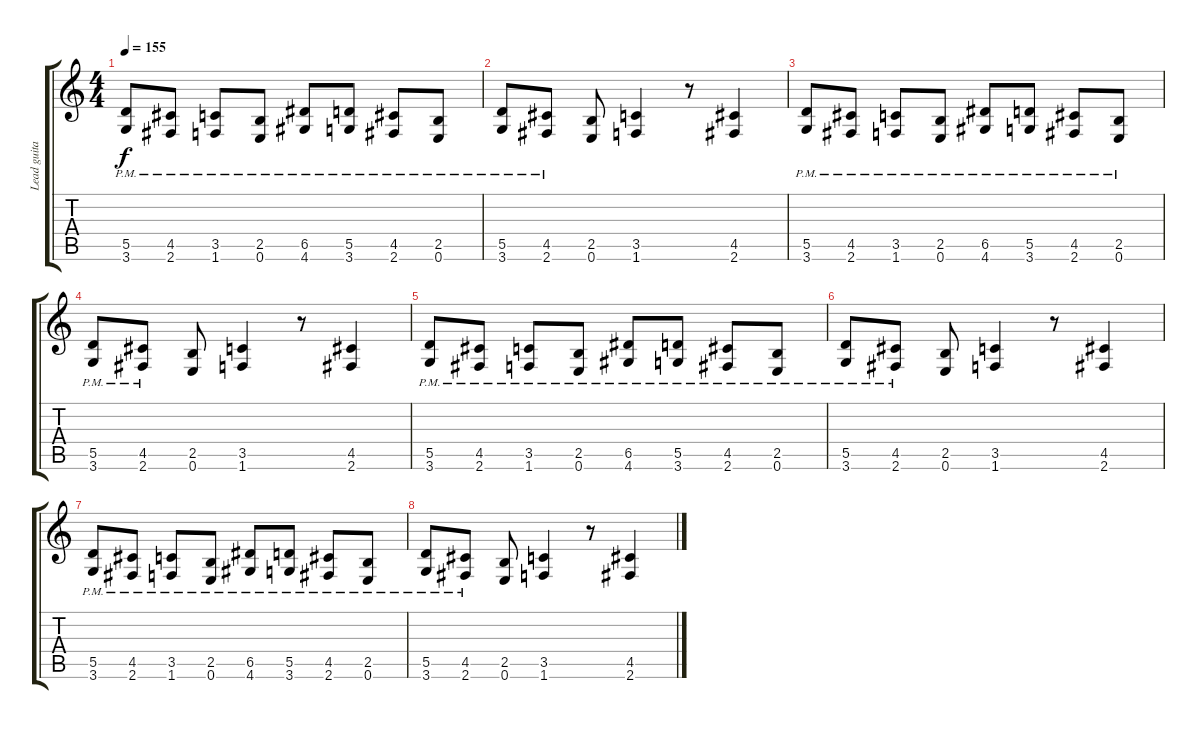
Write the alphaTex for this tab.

\track ("Lead guitar" "Lead guita") {instrument distortionguitar}
\staff {score tabs}
\tuning (E4 B3 G3 D3 A2 E2) {hide}
\ts (4 4)
\tempo 155
\clef g2
\ks c
(5.5{pm} 3.6{pm}).8{dy f} (4.5{pm} 2.6{pm}).8 (3.5{pm} 1.6{pm}).8 (2.5{pm} 0.6{pm}).8 (6.5{pm} 4.6{pm}).8 (5.5{pm} 3.6{pm}).8 (4.5{pm} 2.6{pm}).8 (2.5{pm} 0.6{pm}).8 |
(5.5{pm} 3.6{pm}).8 (4.5{pm} 2.6{pm}).8 (2.5 0.6).8 (3.5 1.6).4 r.8 (4.5 2.6).4 |
(5.5{pm} 3.6{pm}).8 (4.5{pm} 2.6{pm}).8 (3.5{pm} 1.6{pm}).8 (2.5{pm} 0.6{pm}).8 (6.5{pm} 4.6{pm}).8 (5.5{pm} 3.6{pm}).8 (4.5{pm} 2.6{pm}).8 (2.5{pm} 0.6{pm}).8 |
(5.5{pm} 3.6{pm}).8 (4.5{pm} 2.6{pm}).8 (2.5 0.6).8 (3.5 1.6).4 r.8 (4.5 2.6).4 |
(5.5{pm} 3.6{pm}).8 (4.5{pm} 2.6{pm}).8 (3.5{pm} 1.6{pm}).8 (2.5{pm} 0.6{pm}).8 (6.5{pm} 4.6{pm}).8 (5.5{pm} 3.6{pm}).8 (4.5{pm} 2.6{pm}).8 (2.5{pm} 0.6{pm}).8 |
(5.5{pm} 3.6{pm}).8 (4.5{pm} 2.6{pm}).8 (2.5 0.6).8 (3.5 1.6).4 r.8 (4.5 2.6).4 |
(5.5{pm} 3.6{pm}).8 (4.5{pm} 2.6{pm}).8 (3.5{pm} 1.6{pm}).8 (2.5{pm} 0.6{pm}).8 (6.5{pm} 4.6{pm}).8 (5.5{pm} 3.6{pm}).8 (4.5{pm} 2.6{pm}).8 (2.5{pm} 0.6{pm}).8 |
(5.5{pm} 3.6{pm}).8 (4.5{pm} 2.6{pm}).8 (2.5 0.6).8 (3.5 1.6).4 r.8 (4.5 2.6).4
